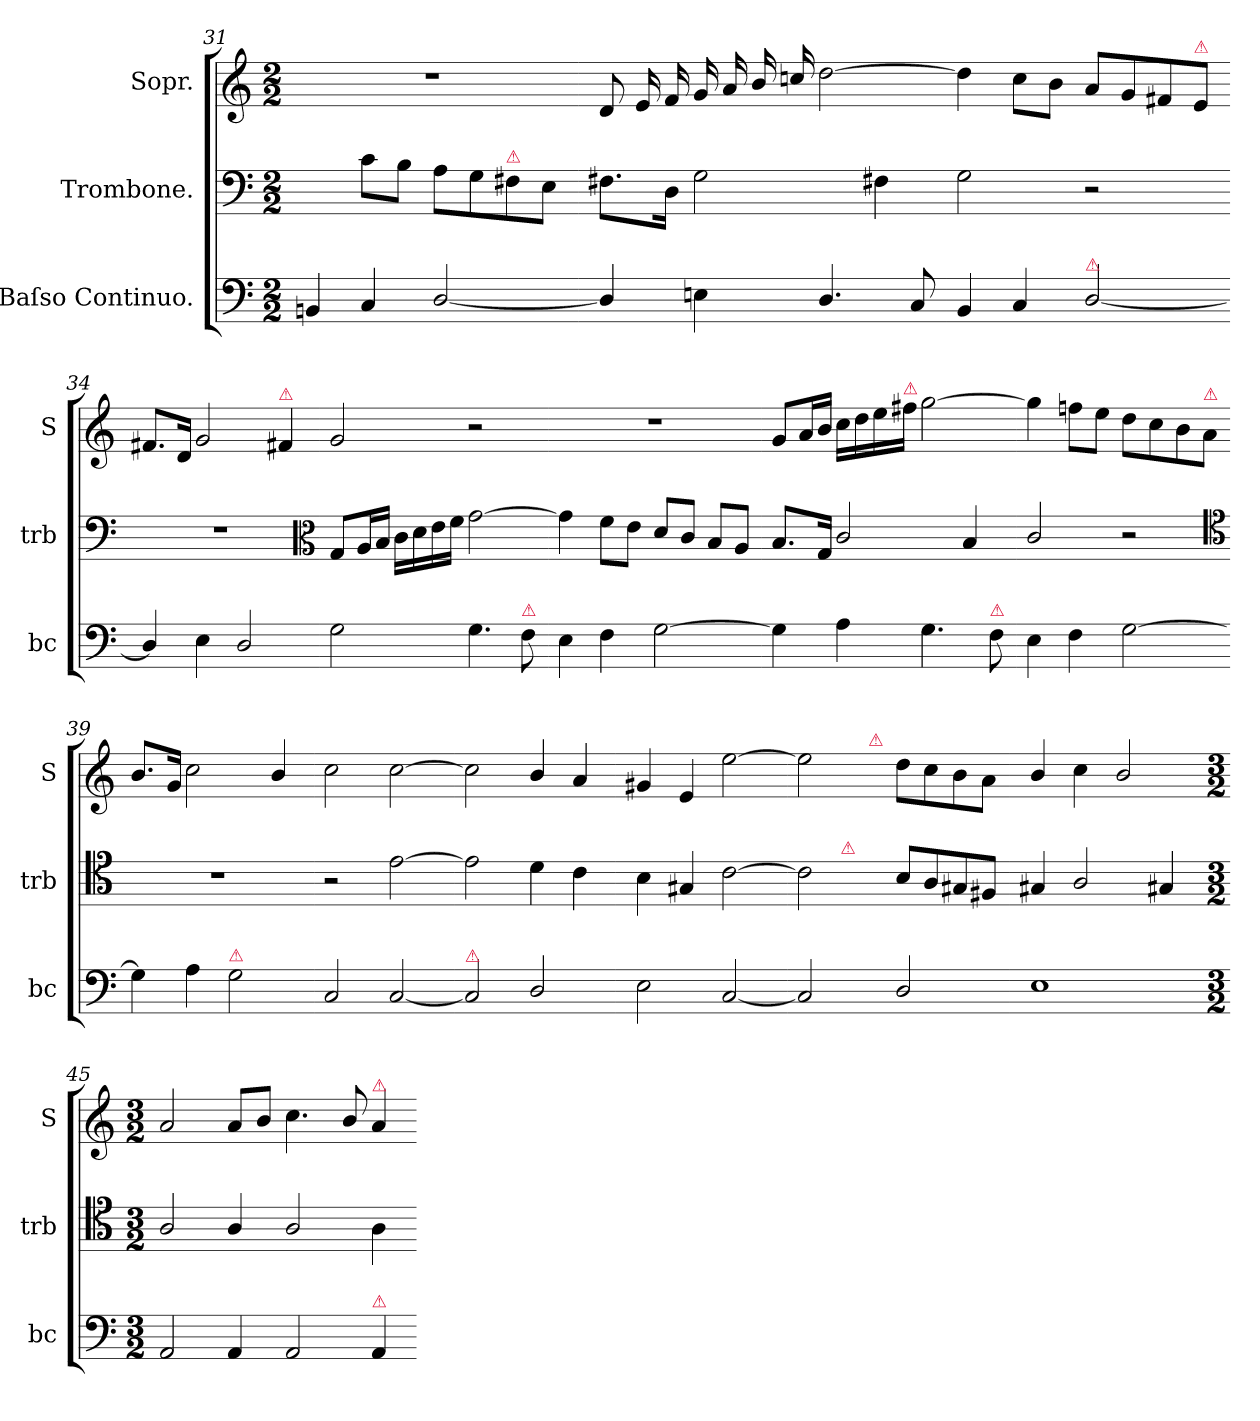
**kern	**kern	**kern
*part3	*part2	*part1
*staff3	*staff2	*staff1
*I"Baſso Continuo.	*I"Trombone.	*I"Sopr.
*I'bc	*I'trb	*I'S
*clefF4	*clefF4	*clefG2
*k[]	*k[]	*k[]
*a:	*a:	*a:
*M2/2	*M2/2	*M2/2
=31	=31	=31
4BBn/	4ryy	1r
4C/	8c\L	.
.	8B\J	.
[2D/	8A\L	.
.	8G\	.
!	!LO:TX:a:color=crimson:t=⚠	!
.	8F#X\	.
.	8E\J	.
=32-	=32-	=32-
4D/]	8.F#X\L	8d/
.	.	16e/
.	16D\Jk	16f/
4En\	2G\	16g/
.	.	16a/
.	.	16b/
.	.	16ccn/
4.D/	.	[2dd\
.	4F#X\	.
8C/	.	.
=33-	=33-	=33-
4BB/	2G\	4dd\]
4C/	.	8cc\L
.	.	8b\J
!LO:TX:a:color=crimson:t=⚠	!	!
[2D/	2r	8a/L
.	.	8g/
.	.	8f#X/
!	!	!LO:TX:a:color=crimson:t=⚠
.	.	8e/J
=34-	=34-	=34-
4D/]	1r	8.f#X/L
.	.	16d/Jk
4E\	.	2g/
2D/	.	.
!	!	!LO:TX:a:color=crimson:t=⚠
.	.	4f#X/
*	*clefC3	*
=35-	=35-	=35-
2G\	8G/L	2g/
.	16A/L	.
.	16B/JJ	.
.	16c\LL	.
.	16d\	.
.	16e\	.
.	16f\JJ	.
4.G\	[2g\	2r
!LO:TX:a:color=crimson:t=⚠	!	!
8F\	.	.
=36-	=36-	=36-
4E\	4g\]	1r
4F\	8f\L	.
.	8e\J	.
[2G\	8d/L	.
.	8c/J	.
.	8B/L	.
.	8A/J	.
=37-	=37-	=37-
4G\]	8.B/L	8g/L
.	.	16a/L
.	16G/Jk	16b/JJ
4A\	2c/	16cc\LL
.	.	16dd\
.	.	16ee\
!	!	!LO:TX:a:color=crimson:t=⚠
.	.	16ff#X\JJ
4.G\	.	[2gg\
.	4B/	.
!LO:TX:a:color=crimson:t=⚠	!	!
8F\	.	.
=38-	=38-	=38-
4E\	2c/	4gg\]
4F\	.	8ffn\L
.	.	8ee\J
[2G\	2r	8dd\L
.	.	8cc\
.	.	8b\
!	!	!LO:TX:a:color=crimson:t=⚠
.	.	8a\J
*	*clefC4	*
=39-	=39-	=39-
4G\]	1r	8.b/L
.	.	16g/Jk
4A\	.	2cc\
!LO:TX:a:color=crimson:t=⚠	!	!
2G\	.	.
.	.	4b/
=40-	=40-	=40-
2C/	2r	2cc\
[2C/	[2e\	[2cc\
=41-	=41-	=41-
!LO:TX:a:color=crimson:t=⚠	!	!
2C/]	2e\]	2cc\]
2D/	4d\	4b/
.	4c\	4a/
=42-	=42-	=42-
2E\	4B\	4g#X/
.	4G#X/	4e/
[2C/	[2c\	[2ee\
=43-	=43-	=43-
*	*^	*^
2C/]	2c\]	4ryy	2ee\]	4.ryy
!	!	!LO:TX:a:color=crimson:t=⚠	!	!
.	.	2.ryy	.	.
!	!	!	!	!LO:TX:a:color=crimson:t=⚠
.	.	.	.	2ryy
2D/	8B/L	.	8dd\L	.
.	8A/	.	8cc\	.
.	8G#X/	.	8b\	.
.	8F#X/J	.	8a\J	8ryy
*	*v	*v	*	*
*	*	*v	*v
=44-	=44-	=44-
1E	4G#X/	4b/
.	2A/	4cc\
.	.	2b/
.	4G#X/	.
=45-	=45-	=45-
*M3/2	*M3/2	*M3/2
2AA/	2A/	2a/
4AA/	4A/	8a/L
.	.	8b/J
2AA/	2A/	4.cc\
.	.	8b/
!	!	!LO:TX:a:color=crimson:t=⚠
!LO:TX:a:color=crimson:t=⚠	!	!
4AA/	4A\	4a/
=-	=-	=-
*-	*-	*-
